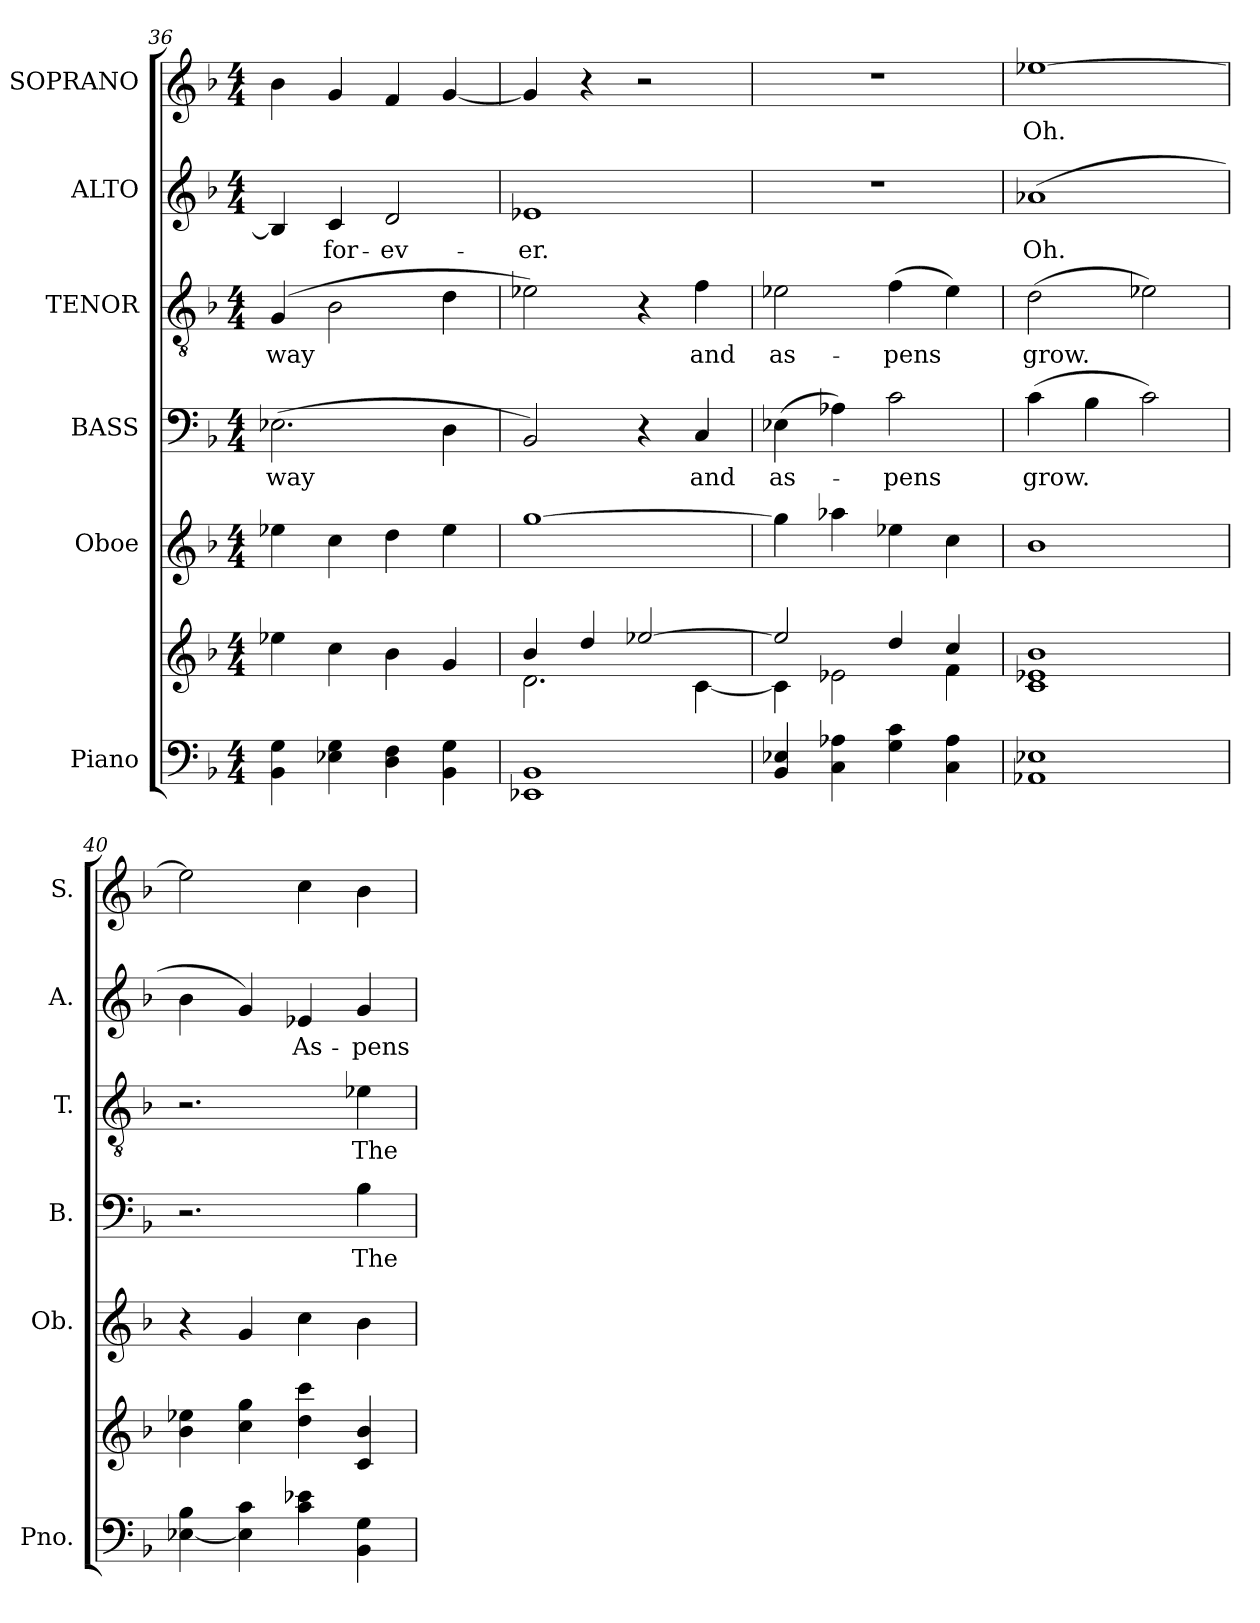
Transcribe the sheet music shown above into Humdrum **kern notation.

**kern	**kern	**kern	**kern	**text	**kern	**text	**kern	**text	**kern	**text
*part6	*part6	*part5	*part4	*part4	*part3	*part3	*part2	*part2	*part1	*part1
*staff7	*staff6	*staff5	*staff4	*staff4	*staff3	*staff3	*staff2	*staff2	*staff1	*staff1
*I"Piano	*	*I"Oboe	*I"BASS	*	*I"TENOR	*	*I"ALTO	*	*I"SOPRANO	*
*I'Pno.	*	*I'Ob.	*I'B.	*	*I'T.	*	*I'A.	*	*I'S.	*
*clefF4	*clefG2	*clefG2	*clefF4	*	*clefGv2	*	*clefG2	*	*clefG2	*
*	*	*	*	*	*ITrd7c12	*	*	*	*	*
*k[b-]	*k[b-]	*k[b-]	*k[b-]	*	*k[b-]	*	*k[b-]	*	*k[b-]	*
*F:	*F:	*F:	*F:	*	*F:	*	*F:	*	*F:	*
*M4/4	*M4/4	*M4/4	*M4/4	*	*M4/4	*	*M4/4	*	*M4/4	*
=36	=36	=36	=36	=36	=36	=36	=36	=36	=36	=36
!	!	!	!	!LO:LY:b:color=#000000	!	!	!	!	!	!
!	!	!	!	!	!	!LO:LY:b:color=#000000	!	!	!	!
4BB-i\ 4Gi	4ee-Xi\	4ee-Xi\	(2.E-Xi\	-way	(4GGi/	-way	4B-i/]	.	4b-i\	.
!	!	!	!	!	!	!	!	!LO:LY:b:color=#000000	!	!
4E-Xi\ 4Gi	4cci\	4cci\	.	.	2BB-i\	.	4ci/	for-	4gi/	.
!	!	!	!	!	!	!	!	!LO:LY:b:color=#000000	!	!
4Di\ 4Fi	4b-i\	4ddi\	.	.	.	.	2di/	-ev-	4fi/	.
4BB-i\ 4Gi	4gi/	4ee-i\	4Di\	.	4Di\	.	.	.	[<4gi/	.
=37	=37	=37	=37	=37	=37	=37	=37	=37	=37	=37
*	*^	*	*	*	*	*	*	*	*	*
!	!	!	!	!	!	!	!	!	!LO:LY:b:color=#000000	!	!
1EE-Xi 1BB-i	4b-i/	2.di\	[>1ggi	2BB-i/)	.	2E-Xi\)	.	1e-Xi	-er.	4gi/]	.
.	4ddi/	.	.	.	.	.	.	.	.	4r	.
.	[>2ee-Xi/	.	.	4r	.	4r	.	.	.	2r	.
!	!	!	!	!	!LO:LY:b:color=#000000	!	!	!	!	!	!
!	!	!	!	!	!	!	!LO:LY:b:color=#000000	!	!	!	!
.	.	[<4ci\	.	4Ci/	and	4Fi\	and	.	.	.	.
=38	=38	=38	=38	=38	=38	=38	=38	=38	=38	=38	=38
!	!	!	!	!	!LO:LY:b:color=#000000	!	!	!	!	!	!
!	!	!	!	!	!	!	!LO:LY:b:color=#000000	!	!	!	!
4BB-i/ 4E-Xi	2ee-i/]	4ci\]	4ggi\]	(4E-Xi\	as-	2E-Xi\	as-	1r	.	1r	.
4Ci\ 4A-Xi	.	2e-Xi\	4aa-Xi\	4A-Xi\)	.	.	.	.	.	.	.
!	!	!	!	!	!LO:LY:b:color=#000000	!	!	!	!	!	!
!	!	!	!	!	!	!	!LO:LY:b:color=#000000	!	!	!	!
4Gi\ 4ci	4ddi/	.	4ee-Xi\	2ci\	-pens	(4Fi\	-pens	.	.	.	.
4Ci\ 4A-i	4cci/	4fi\	4cci\	.	.	4E-i\)	.	.	.	.	.
*	*v	*v	*	*	*	*	*	*	*	*	*
=39	=39	=39	=39	=39	=39	=39	=39	=39	=39	=39
*	*^	*	*	*	*	*	*	*	*	*
!	!	!	!	!	!LO:LY:b:color=#000000	!	!	!	!	!	!
*	*v	*v	*	*	*	*	*	*	*	*	*
*	*^	*	*	*	*	*	*	*	*	*
!	!	!	!	!	!	!	!LO:LY:b:color=#000000	!	!	!	!
*	*v	*v	*	*	*	*	*	*	*	*	*
*	*^	*	*	*	*	*	*	*	*	*
!	!	!	!	!	!	!	!	!	!LO:LY:b:color=#000000	!	!
*	*v	*v	*	*	*	*	*	*	*	*	*
*	*^	*	*	*	*	*	*	*	*	*
!	!	!	!	!	!	!	!	!	!	!	!LO:LY:b:color=#000000
*	*v	*v	*	*	*	*	*	*	*	*	*
1AA-Xi 1E-Xi	1ci 1e-Xi 1b-i	1b-i	(4ci\	grow.	(2Di\	grow.	(1a-Xi	Oh.	[>1ee-Xi	Oh.
.	.	.	4B-i\	.	.	.	.	.	.	.
.	.	.	2ci\)	.	2E-Xi\)	.	.	.	.	.
!!LO:PB:g=z
=40	=40	=40	=40	=40	=40	=40	=40	=40	=40	=40
[<4E-Xi\ 4B-i	4b-i\ 4ee-Xi	4r	2.r	.	2.r	.	4b-i\	.	2ee-i\]	.
4E-i\] 4ci	4cci\ 4ggi	4gi/	.	.	.	.	4gi/)	.	.	.
!	!	!	!	!	!	!	!	!LO:LY:b:color=#000000	!	!
4ci\ 4e-Xi	4ddi\ 4ccci	4cci\	.	.	.	.	4e-Xi/	As-	4cci\	.
!	!	!	!	!LO:LY:b:color=#000000	!	!	!	!	!	!
!	!	!	!	!	!	!LO:LY:b:color=#000000	!	!	!	!
!	!	!	!	!	!	!	!	!LO:LY:b:color=#000000	!	!
4BB-i\ 4Gi	4ci/ 4b-i	4b-i\	4B-i\	The	4E-Xi\	The	4gi/	-pens	4b-i\	.
=	=	=	=	=	=	=	=	=	=	=
*-	*-	*-	*-	*-	*-	*-	*-	*-	*-	*-
